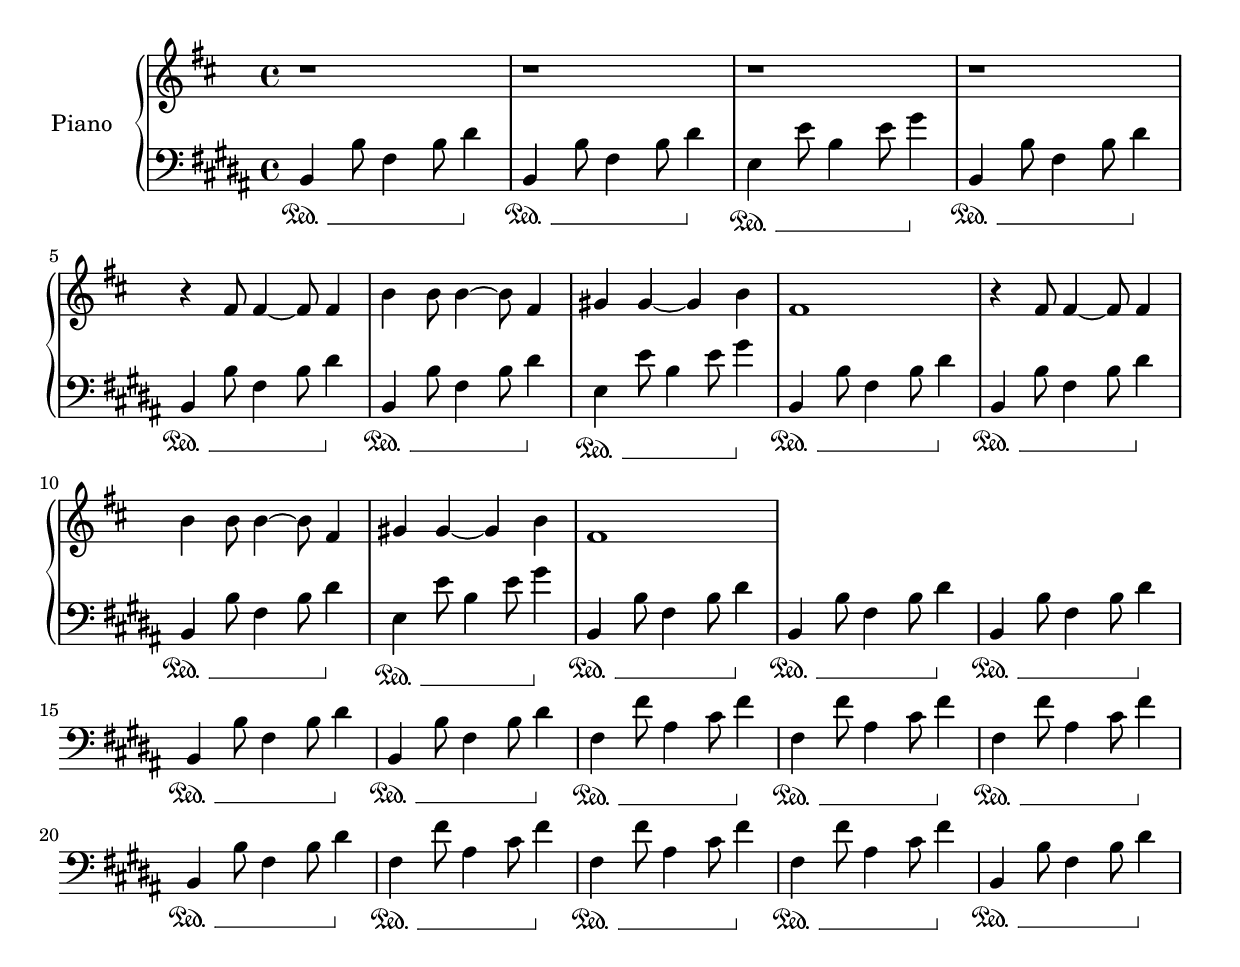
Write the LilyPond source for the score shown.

\version "2.20.0"

\include "articulate.ly"

% Kiss Me Close Your Eyes - Cadbury

% Rhythm
OneTwoAndNoThreeAndFourB = \relative c {
    b4\sustainOn b'8 fis4 b8 dis4 \sustainOff | 
}

OneTwoAndNoThreeAndFourE = \transpose b e' \OneTwoAndNoThreeAndFourB
% OneTwoAndNoThreeAndFourFSharp = \transpose b fis' \OneTwoAndNoThreeAndFourB

OneTwoAndNoThreeAndFourFSharp = \relative c {
    fis4\sustainOn fis'8 ais,4 cis8 fis4 \sustainOff | 
}

% Intro
IntroRhythm = \relative c {
    \repeat unfold 2 \OneTwoAndNoThreeAndFourB
    \OneTwoAndNoThreeAndFourE
    \OneTwoAndNoThreeAndFourB
}

% Intro Melody
IntroMelody = \relative c {
    \repeat unfold 4 \relative c {
        r1 |
    }
}

%Verse
VerseRhythm = \relative c {
    \repeat unfold 2 \IntroRhythm
    \repeat unfold 4 \OneTwoAndNoThreeAndFourB
    \repeat unfold 2 {
        \repeat unfold 3 \OneTwoAndNoThreeAndFourFSharp
        \OneTwoAndNoThreeAndFourB
    }
}

Bass = \relative c {
    % intro
    \IntroRhythm
    \VerseRhythm
}


VerseMelody = \relative c' {
    r4 fis8 fis4 ~ fis8 fis4 | 
    b4 b8 b4 ~ b8 fis4 |
    gis4 gis4 ~ gis4 b4|
    fis1 |
}

% melody
Melody = \relative c' {
    \IntroMelody
    \repeat unfold 2 \VerseMelody
}

upper = \relative c'' {
    \clef treble
    %\key b \minor % harmonic minor
    \time 4/4
    \key d \major
    \Melody
}

lower = \relative c {
    \clef bass
    \dynamicDown
    \dynamicDown
    %\key b \minor  % harmonic minor
    \time 4/4
    \set Staff.pedalSustainStyle = #'mixed
    \key b \major
    \Bass
}

\score {
    \new PianoStaff <<
        \set PianoStaff.instrumentName = #"Piano  "
        \new Staff = "upper" \upper
        \new Staff = "lower" \lower
    >>
    \layout { }
    \midi { 
        \tempo 4 = 160
    }
}